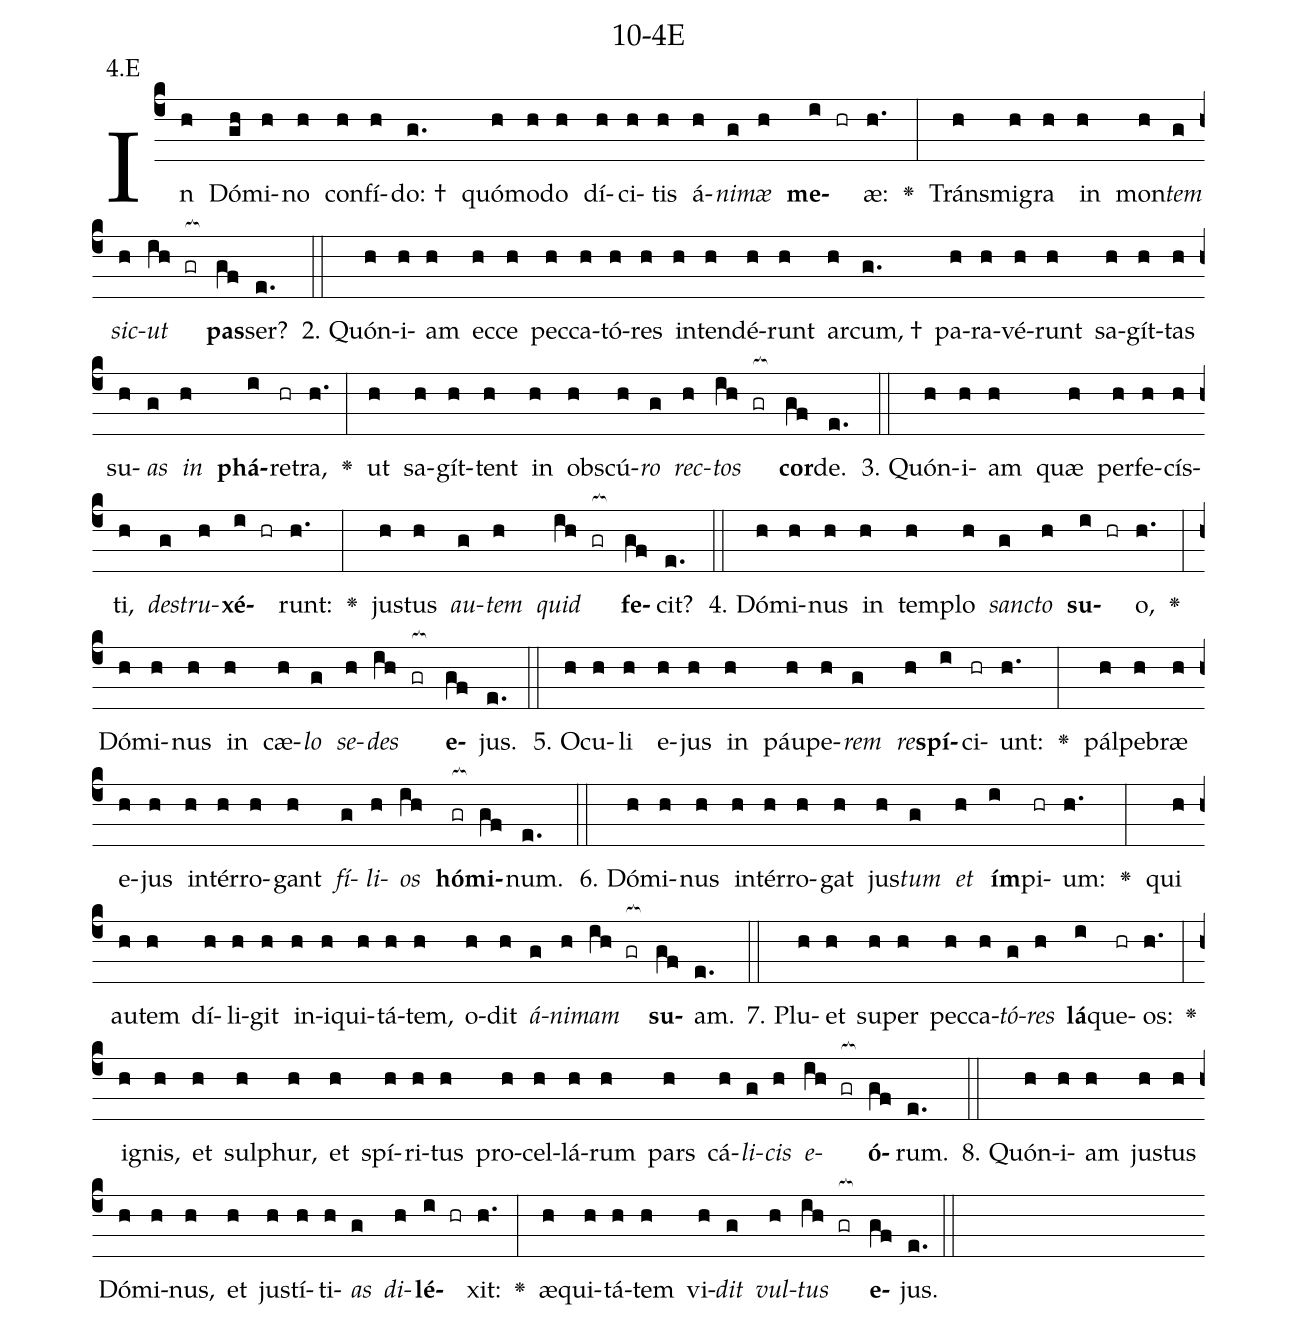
name: 10-4E;
annotation: 4.E;
%%
(c4)In(h) Dó(gh)mi(h)no(h) con(h)fí(h)do: †(g.) quó(h)mo(h)do(h) dí(h)ci(h)tis(h) á(h)<i>ni</i>(g)<i>mæ</i>(h) <b>me</b>(i hr)æ:(h.) <v>\greheightstar</v>(:) Tráns(h)mi(h)gra(h) in(h) mon(h)<i>tem</i>(g) <i>sic</i>(h)<i>ut</i>(ih gr[ocb:1{]) <b>pas</b>(gf[ocb:0}])ser?(e.) (::)
2. Quón(h)i(h)am(h) ec(h)ce(h) pec(h)ca(h)tó(h)res(h) in(h)ten(h)dé(h)runt(h) ar(h)cum, †(g.) pa(h)ra(h)vé(h)runt(h) sa(h)gít(h)tas(h) su(h)<i>as</i>(g) <i>in</i>(h) <b>phá</b>(i)re(hr)tra,(h.) <v>\greheightstar</v>(:) ut(h) sa(h)gít(h)tent(h) in(h) obs(h)cú(h)<i>ro</i>(g) <i>rec</i>(h)<i>tos</i>(ih gr[ocb:1{]) <b>cor</b>(gf[ocb:0}])de.(e.) (::)
3. Quón(h)i(h)am(h) quæ(h) per(h)fe(h)cís(h)ti,(h) <i>de</i>(g)<i>stru</i>(h)<b>xé</b>(i hr)runt:(h.) <v>\greheightstar</v>(:) jus(h)tus(h) <i>au</i>(g)<i>tem</i>(h) <i>quid</i>(ih gr[ocb:1{]) <b>fe</b>(gf[ocb:0}])cit?(e.) (::)
4. Dó(h)mi(h)nus(h) in(h) tem(h)plo(h) <i>sanc</i>(g)<i>to</i>(h) <b>su</b>(i hr)o,(h.) <v>\greheightstar</v>(:) Dó(h)mi(h)nus(h) in(h) cæ(h)<i>lo</i>(g) <i>se</i>(h)<i>des</i>(ih gr[ocb:1{]) <b>e</b>(gf[ocb:0}])jus.(e.) (::)
5. O(h)cu(h)li(h) e(h)jus(h) in(h) páu(h)pe(h)<i>rem</i>(g) <i>re</i>(h)<b>spí</b>(i)ci(hr)unt:(h.) <v>\greheightstar</v>(:) pál(h)pe(h)bræ(h) e(h)jus(h) in(h)tér(h)ro(h)gant(h) <i>fí</i>(g)<i>li</i>(h)<i>os</i>(ih) <b>hó</b>(gr[ocb:1{])<b>mi</b>(gf[ocb:0}])num.(e.) (::)
6. Dó(h)mi(h)nus(h) in(h)tér(h)ro(h)gat(h) jus(h)<i>tum</i>(g) <i>et</i>(h) <b>ím</b>(i)pi(hr)um:(h.) <v>\greheightstar</v>(:) qui(h) au(h)tem(h) dí(h)li(h)git(h) in(h)i(h)qui(h)tá(h)tem,(h) o(h)dit(h) <i>á</i>(g)<i>ni</i>(h)<i>mam</i>(ih gr[ocb:1{]) <b>su</b>(gf[ocb:0}])am.(e.) (::)
7. Plu(h)et(h) su(h)per(h) pec(h)ca(h)<i>tó</i>(g)<i>res</i>(h) <b>lá</b>(i)que(hr)os:(h.) <v>\greheightstar</v>(:) i(h)gnis,(h) et(h) sul(h)phur,(h) et(h) spí(h)ri(h)tus(h) pro(h)cel(h)lá(h)rum(h) pars(h) cá(h)<i>li</i>(g)<i>cis</i>(h) <i>e</i>(ih gr[ocb:1{])<b>ó</b>(gf[ocb:0}])rum.(e.) (::)
8. Quón(h)i(h)am(h) jus(h)tus(h) Dó(h)mi(h)nus,(h) et(h) jus(h)tí(h)ti(h)<i>as</i>(g) <i>di</i>(h)<b>lé</b>(i hr)xit:(h.) <v>\greheightstar</v>(:) æ(h)qui(h)tá(h)tem(h) vi(h)<i>dit</i>(g) <i>vul</i>(h)<i>tus</i>(ih gr[ocb:1{]) <b>e</b>(gf[ocb:0}])jus.(e.) (::)
